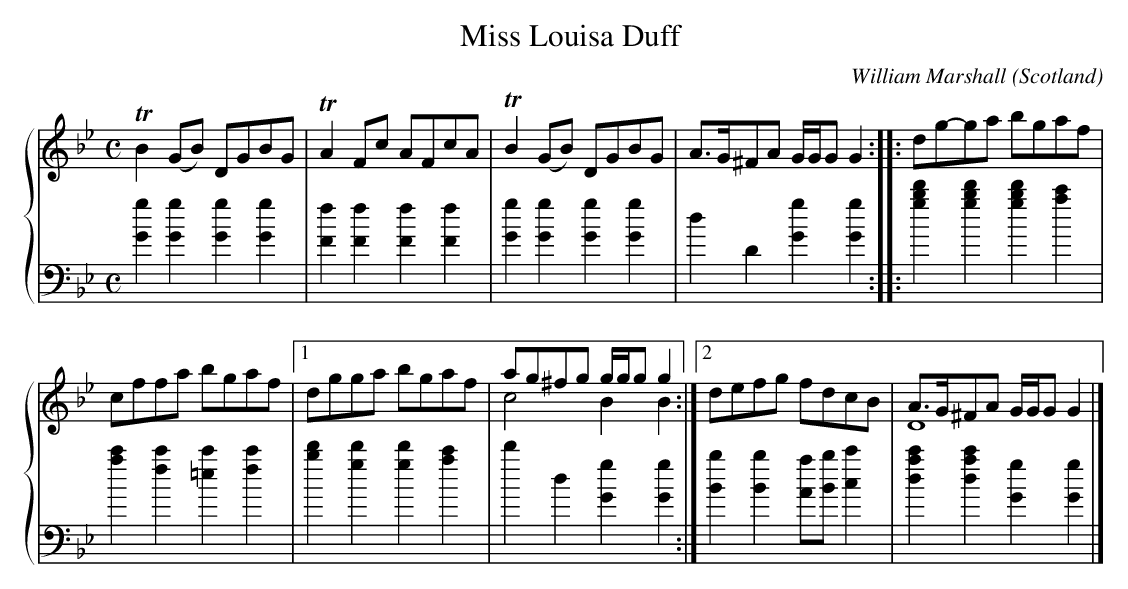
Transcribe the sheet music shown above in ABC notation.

X:1
T:Miss Louisa Duff
C:William Marshall
L:1/8
M:C
O:Scotland
K:G minor
%%staves {1 2}
V:1
!trill!B2 (GB) DGBG | !trill!A2 Fc AFcA | \
!trill!B2 (GB) DGBG | A3/G/^FA G/G/G G2 :: \
dg-ga bgaf |
            cffa bgaf |1 \
dgga bgaf | ag^fg g/g/g g2 & c4 B2B2 :|2 \
defg fdcB | A3/2G/^FA G/G/G G2 & D8 |]
V:2 clef=bass
L:1/4
[Gg] [Gg] [Gg] [Gg] | [Ff] [Ff] [Ff] [Ff] | \
[Gg] [Gg] [Gg] [Gg] |dD[Gg] [Gg] :: \
[gbd'] [gbd'] [gbd'] [ac'] | [ac'] [fc'] [=ec'] [fc'] |1 \
[bd'] [gd'] [gd'] [ac'] | d'd [Gg] [Gg] :|2 \
[Bb] [Bb] [Aa]/[Bb]/ [cc'] | [dac'] [dac'] [Gg] [Gg] |]
